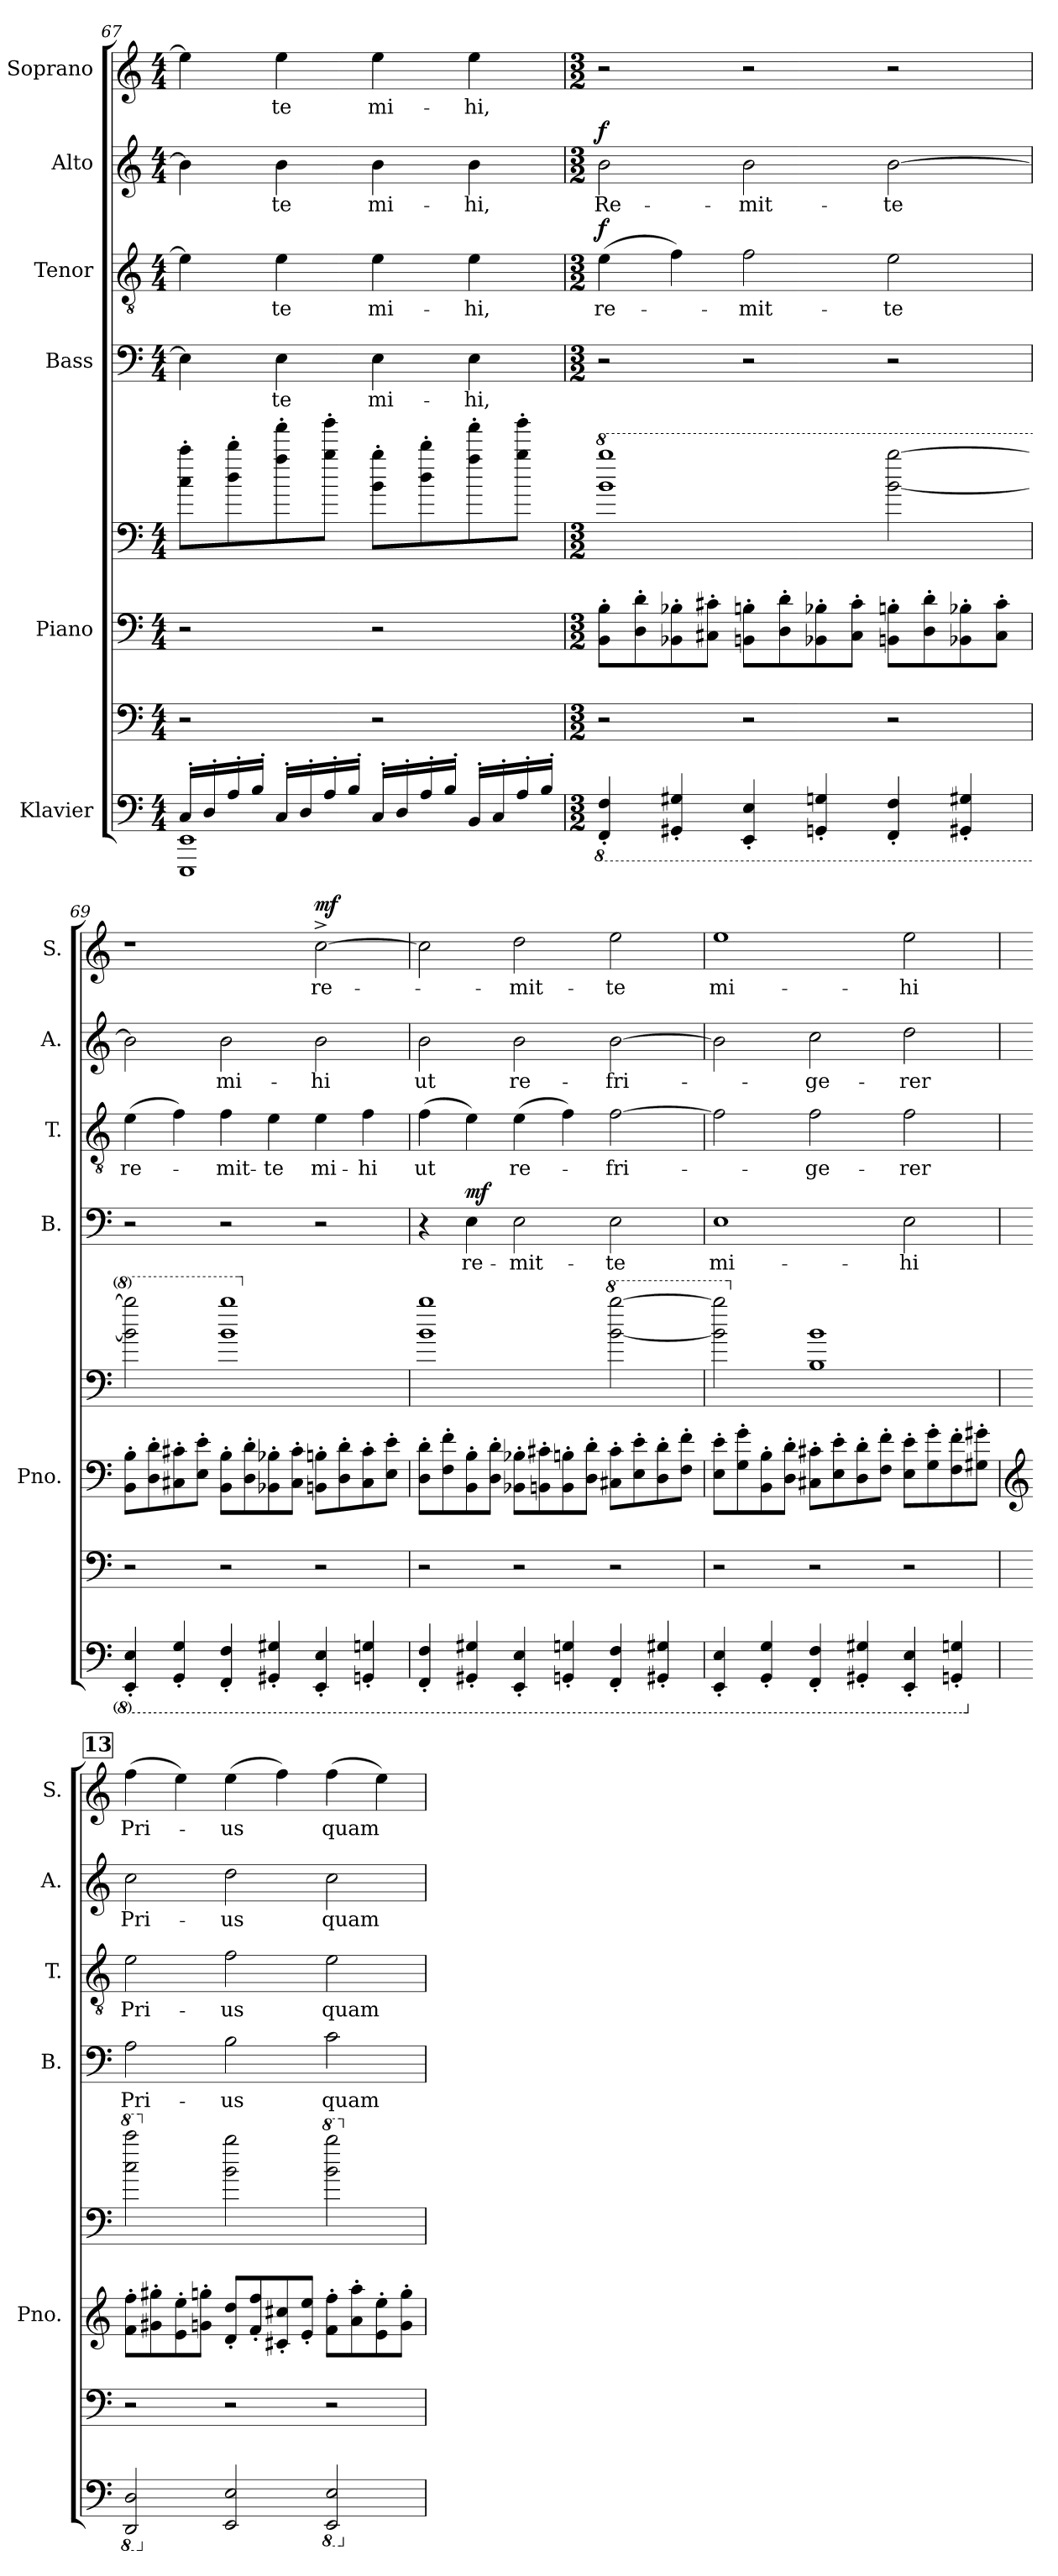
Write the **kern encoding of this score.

**kern	**kern	**kern	**kern	**kern	**text	**dynam	**kern	**text	**dynam	**kern	**text	**dynam	**kern	**text	**dynam
*part6	*part6	*part5	*part5	*part4	*part4	*part4	*part3	*part3	*part3	*part2	*part2	*part2	*part1	*part1	*part1
*staff8	*staff7	*staff6	*staff5	*staff4	*staff4	*staff4	*staff3	*staff3	*staff3	*staff2	*staff2	*staff2	*staff1	*staff1	*staff1
*I"Klavier	*	*I"Piano	*	*I"Bass	*	*	*I"Tenor	*	*	*I"Alto	*	*	*I"Soprano	*	*
*	*	*I'Pno.	*	*I'B.	*	*	*I'T.	*	*	*I'A.	*	*	*I'S.	*	*
*clefF4	*clefF4	*clefF4	*clefF4	*clefF4	*	*	*clefGv2	*	*	*clefG2	*	*	*clefG2	*	*
*k[]	*k[]	*k[]	*k[]	*k[]	*	*	*k[]	*	*	*k[]	*	*	*k[]	*	*
*M4/4	*M4/4	*M4/4	*M4/4	*M4/4	*	*	*M4/4	*	*	*M4/4	*	*	*M4/4	*	*
=67	=67	=67	=67	=67	=67	=67	=67	=67	=67	=67	=67	=67	=67	=67	=67
*^	*	*	*	*	*	*	*	*	*	*	*	*	*	*	*
16C'/LL	1EEE 1EE	2r	2r	8cc\' 8ccc\'L	4E\]	.	.	4e\]	.	.	4b\]	.	.	4ee\]	.	.
16D'/	.	.	.	.	.	.	.	.	.	.	.	.	.	.	.	.
16A'/	.	.	.	8dd\' 8ddd\'	.	.	.	.	.	.	.	.	.	.	.	.
16B'/JJ	.	.	.	.	.	.	.	.	.	.	.	.	.	.	.	.
!	!	!	!	!	!	!LO:LY:b	!	!	!LO:LY:b	!	!	!LO:LY:b	!	!	!LO:LY:b	!
16C'/LL	.	.	.	8aa\' 8aaa\'	4E\	-te	.	4e\	-te	.	4b\	-te	.	4ee\	-te	.
16D'/	.	.	.	.	.	.	.	.	.	.	.	.	.	.	.	.
16A'/	.	.	.	8bb\' 8bbb\'J	.	.	.	.	.	.	.	.	.	.	.	.
16B'/JJ	.	.	.	.	.	.	.	.	.	.	.	.	.	.	.	.
!	!	!	!	!	!	!LO:LY:b	!	!	!LO:LY:b	!	!	!LO:LY:b	!	!	!LO:LY:b	!
16C'/LL	.	2r	2r	8b\' 8bb\'L	4E\	mi-	.	4e\	mi-	.	4b\	mi-	.	4ee\	mi-	.
16D'/	.	.	.	.	.	.	.	.	.	.	.	.	.	.	.	.
16A'/	.	.	.	8dd\' 8ddd\'	.	.	.	.	.	.	.	.	.	.	.	.
16B'/JJ	.	.	.	.	.	.	.	.	.	.	.	.	.	.	.	.
!	!	!	!	!	!	!LO:LY:b	!	!	!LO:LY:b	!	!	!LO:LY:b	!	!	!LO:LY:b	!
16BB'/LL	.	.	.	8aa\' 8aaa\'	4E\	-hi,	.	4e\	-hi,	.	4b\	-hi,	.	4ee\	-hi,	.
16C'/	.	.	.	.	.	.	.	.	.	.	.	.	.	.	.	.
16A'/	.	.	.	8bb\' 8bbb\'J	.	.	.	.	.	.	.	.	.	.	.	.
16B'/JJ	.	.	.	.	.	.	.	.	.	.	.	.	.	.	.	.
*v	*v	*	*	*	*	*	*	*	*	*	*	*	*	*	*	*
=68	=68	=68	=68	=68	=68	=68	=68	=68	=68	=68	=68	=68	=68	=68	=68
*M3/2	*M3/2	*M3/2	*M3/2	*M3/2	*	*	*M3/2	*	*	*M3/2	*	*	*M3/2	*	*
*8ba	*	*	*	*	*	*	*	*	*	*	*	*	*	*	*
*	*	*	*8va	*	*	*	*	*	*	*	*	*	*	*	*
!	!	!	!	!	!	!	!	!LO:LY:b	!LO:DY:a	!	!LO:LY:b	!LO:DY:a	!	!	!
4FFF/' 4FF/'	2r	8BB\' 8B\'L	1bb 1bbb	2r	.	.	(>4e\	re-	f	2b\	Re-	f	2r	.	.
.	.	8D\' 8d\'	.	.	.	.	.	.	.	.	.	.	.	.	.
4GGG#X/' 4GG#X/'	.	8BB-X\' 8B-X\'	.	.	.	.	4f\)	.	.	.	.	.	.	.	.
.	.	8C#X\' 8c#X\'J	.	.	.	.	.	.	.	.	.	.	.	.	.
!	!	!	!	!	!	!	!	!LO:LY:b	!	!	!LO:LY:b	!	!	!	!
4EEE/' 4EE/'	2r	8BBn\' 8Bn\'L	.	2r	.	.	2f\	-mit-	.	2b\	-mit-	.	2r	.	.
.	.	8D\' 8d\'	.	.	.	.	.	.	.	.	.	.	.	.	.
4GGGn/' 4GGn/'	.	8BB-X\' 8B-X\'	.	.	.	.	.	.	.	.	.	.	.	.	.
.	.	8C#\' 8c#\'J	.	.	.	.	.	.	.	.	.	.	.	.	.
!	!	!	!	!	!	!	!	!LO:LY:b	!	!	!LO:LY:b	!	!	!	!
4FFF/' 4FF/'	2r	8BBn\' 8Bn\'L	[2bb\ [2bbb\	2r	.	.	2e\	-te	.	[2b\	-te	.	2r	.	.
.	.	8D\' 8d\'	.	.	.	.	.	.	.	.	.	.	.	.	.
4GGG#X/' 4GG#X/'	.	8BB-X\' 8B-X\'	.	.	.	.	.	.	.	.	.	.	.	.	.
.	.	8C#\' 8c#\'J	.	.	.	.	.	.	.	.	.	.	.	.	.
=69	=69	=69	=69	=69	=69	=69	=69	=69	=69	=69	=69	=69	=69	=69	=69
!	!	!	!	!	!	!	!	!LO:LY:b	!	!	!	!	!	!	!
4EEE/' 4EE/'	2r	8BB\' 8B\'L	2bb\] 2bbb\]	2r	.	.	(>4e\	re-	.	2b\]	.	.	1r	.	.
.	.	8D\' 8d\'	.	.	.	.	.	.	.	.	.	.	.	.	.
4GGG/' 4GG/'	.	8C#X\' 8c#X\'	.	.	.	.	4f\)	.	.	.	.	.	.	.	.
.	.	8E\' 8e\'J	.	.	.	.	.	.	.	.	.	.	.	.	.
!	!	!	!	!	!	!	!	!LO:LY:b	!	!	!LO:LY:b	!	!	!	!
4FFF/' 4FF/'	2r	8BB\' 8B\'L	1bb 1bbb	2r	.	.	4f\	-mit-	.	2b\	mi-	.	.	.	.
.	.	8D\' 8d\'	.	.	.	.	.	.	.	.	.	.	.	.	.
!	!	!	!	!	!	!	!	!LO:LY:b	!	!	!	!	!	!	!
4GGG#X/' 4GG#X/'	.	8BB-X\' 8B-X\'	.	.	.	.	4e\	-te	.	.	.	.	.	.	.
.	.	8C#\' 8c#\'J	.	.	.	.	.	.	.	.	.	.	.	.	.
!	!	!	!	!	!	!	!	!LO:LY:b	!	!	!LO:LY:b	!	!	!LO:LY:b	!LO:DY:a
4EEE/' 4EE/'	2r	8BBn\' 8Bn\'L	.	2r	.	.	4e\	mi-	.	2b\	-hi	.	[2cc^\	re-	mf
.	.	8D\' 8d\'	.	.	.	.	.	.	.	.	.	.	.	.	.
!	!	!	!	!	!	!	!	!LO:LY:b	!	!	!	!	!	!	!
4GGGn/' 4GGn/'	.	8C#\' 8c#\'	.	.	.	.	4f\	-hi	.	.	.	.	.	.	.
.	.	8E\' 8e\'J	.	.	.	.	.	.	.	.	.	.	.	.	.
=70	=70	=70	=70	=70	=70	=70	=70	=70	=70	=70	=70	=70	=70	=70	=70
*	*	*	*X8va	*	*	*	*	*	*	*	*	*	*	*	*
!	!	!	!	!	!	!	!	!LO:LY:b	!	!	!LO:LY:b	!	!	!	!
4FFF/' 4FF/'	2r	8D\' 8d\'L	1b 1bb	4r	.	.	(>4f\	ut	.	2b\	ut	.	2cc\]	.	.
.	.	8F\' 8f\'	.	.	.	.	.	.	.	.	.	.	.	.	.
!	!	!	!	!	!LO:LY:b	!LO:DY:a	!	!	!	!	!	!	!	!	!
4GGG#X/' 4GG#X/'	.	8BB\' 8B\'	.	4E\	re-	mf	4e\)	.	.	.	.	.	.	.	.
.	.	8D\' 8d\'J	.	.	.	.	.	.	.	.	.	.	.	.	.
!	!	!	!	!	!LO:LY:b	!	!	!LO:LY:b	!	!	!LO:LY:b	!	!	!LO:LY:b	!
4EEE/' 4EE/'	2r	8BB-X\' 8B-X\'L	.	2E\	-mit-	.	(>4e\	re-	.	2b\	re-	.	2dd\	-mit-	.
.	.	8BBn\' 8c#X\'	.	.	.	.	.	.	.	.	.	.	.	.	.
4GGGn/' 4GGn/'	.	8BB\' 8Bn\'	.	.	.	.	4f\)	.	.	.	.	.	.	.	.
.	.	8D\' 8d\'J	.	.	.	.	.	.	.	.	.	.	.	.	.
*	*	*	*8va	*	*	*	*	*	*	*	*	*	*	*	*
!	!	!	!	!	!LO:LY:b	!	!	!LO:LY:b	!	!	!LO:LY:b	!	!	!LO:LY:b	!
4FFF/' 4FF/'	2r	8C#X\' 8c#\'L	[2bb\ [2bbb\	2E\	-te	.	[2f\	-fri-	.	[2b\	-fri-	.	2ee\	-te	.
.	.	8E\' 8e\'	.	.	.	.	.	.	.	.	.	.	.	.	.
4GGG#X/' 4GG#X/'	.	8D\' 8d\'	.	.	.	.	.	.	.	.	.	.	.	.	.
.	.	8F\' 8f\'J	.	.	.	.	.	.	.	.	.	.	.	.	.
=71	=71	=71	=71	=71	=71	=71	=71	=71	=71	=71	=71	=71	=71	=71	=71
!	!	!	!	!	!LO:LY:b	!	!	!	!	!	!	!	!	!LO:LY:b	!
4EEE/' 4EE/'	2r	8E\' 8e\'L	2bb\] 2bbb\]	1E	mi-	.	2f\]	.	.	2b\]	.	.	1ee	mi-	.
.	.	8G\' 8g\'	.	.	.	.	.	.	.	.	.	.	.	.	.
4GGG/' 4GG/'	.	8BB\' 8B\'	.	.	.	.	.	.	.	.	.	.	.	.	.
.	.	8D\' 8d\'J	.	.	.	.	.	.	.	.	.	.	.	.	.
*	*	*	*X8va	*	*	*	*	*	*	*	*	*	*	*	*
!	!	!	!	!	!	!	!	!LO:LY:b	!	!	!LO:LY:b	!	!	!	!
4FFF/' 4FF/'	2r	8C#X\' 8c#X\'L	1B 1b	.	.	.	2f\	-ge-	.	2cc\	-ge-	.	.	.	.
.	.	8E\' 8e\'	.	.	.	.	.	.	.	.	.	.	.	.	.
4GGG#X/' 4GG#X/'	.	8D\' 8d\'	.	.	.	.	.	.	.	.	.	.	.	.	.
.	.	8F\' 8f\'J	.	.	.	.	.	.	.	.	.	.	.	.	.
!	!	!	!	!	!LO:LY:b	!	!	!LO:LY:b	!	!	!LO:LY:b	!	!	!LO:LY:b	!
4EEE/' 4EE/'	2r	8E\' 8e\'L	.	2E\	-hi	.	2f\	-rer	.	2dd\	-rer	.	2ee\	-hi	.
.	.	8G\' 8g\'	.	.	.	.	.	.	.	.	.	.	.	.	.
4GGGn/' 4GGn/'	.	8F\' 8f\'	.	.	.	.	.	.	.	.	.	.	.	.	.
.	.	8G#X\' 8g#X\'J	.	.	.	.	.	.	.	.	.	.	.	.	.
!!LO:REH:place=s1:a:B:fs=14:t=13
=72	=72	=72	=72	=72	=72	=72	=72	=72	=72	=72	=72	=72	=72	=72	=72
*	*	*clefG2	*	*	*	*	*	*	*	*	*	*	*	*	*
*X8ba	*	*	*	*	*	*	*	*	*	*	*	*	*	*	*
*8ba	*	*	*	*	*	*	*	*	*	*	*	*	*	*	*
*	*	*	*8va	*	*	*	*	*	*	*	*	*	*	*	*
!	!	!	!	!	!LO:LY:b	!	!	!LO:LY:b	!	!	!LO:LY:b	!	!	!LO:LY:b	!
2DDD/ 2DD/	2r	8f\' 8ff\'L	2ccc\ 2cccc\	2A\	Pri-	.	2e\	Pri-	.	2cc\	Pri-	.	(>4ff\	Pri-	.
.	.	8g#X\' 8gg#X\'	.	.	.	.	.	.	.	.	.	.	.	.	.
.	.	8e\' 8ee\'	.	.	.	.	.	.	.	.	.	.	4ee\)	.	.
.	.	8gn\' 8ggn\'J	.	.	.	.	.	.	.	.	.	.	.	.	.
*X8ba	*	*	*	*	*	*	*	*	*	*	*	*	*	*	*
*	*	*	*X8va	*	*	*	*	*	*	*	*	*	*	*	*
!	!	!	!	!	!LO:LY:b	!	!	!LO:LY:b	!	!	!LO:LY:b	!	!	!LO:LY:b	!
2EE/ 2E/	2r	8d/' 8dd/'L	2b\ 2bb\	2B\	-us	.	2f\	-us	.	2dd\	-us	.	(>4ee\	-us	.
.	.	8f/' 8ff/'	.	.	.	.	.	.	.	.	.	.	.	.	.
.	.	8c#X/' 8cc#X/'	.	.	.	.	.	.	.	.	.	.	4ff\)	.	.
.	.	8e/' 8ee/'J	.	.	.	.	.	.	.	.	.	.	.	.	.
*8ba	*	*	*	*	*	*	*	*	*	*	*	*	*	*	*
*	*	*	*8va	*	*	*	*	*	*	*	*	*	*	*	*
!	!	!	!	!	!LO:LY:b	!	!	!LO:LY:b	!	!	!LO:LY:b	!	!	!LO:LY:b	!
2EEE/ 2EE/	2r	8f\' 8ff\'L	2bb\ 2bbb\	2c\	quam	.	2e\	quam	.	2cc\	quam	.	(>4ff\	quam	.
.	.	8a\' 8aa\'	.	.	.	.	.	.	.	.	.	.	.	.	.
.	.	8e\' 8ee\'	.	.	.	.	.	.	.	.	.	.	4ee\)	.	.
.	.	8g\' 8gg\'J	.	.	.	.	.	.	.	.	.	.	.	.	.
*	*	*	*X8va	*	*	*	*	*	*	*	*	*	*	*	*
*X8ba	*	*	*	*	*	*	*	*	*	*	*	*	*	*	*
=	=	=	=	=	=	=	=	=	=	=	=	=	=	=	=
*-	*-	*-	*-	*-	*-	*-	*-	*-	*-	*-	*-	*-	*-	*-	*-
